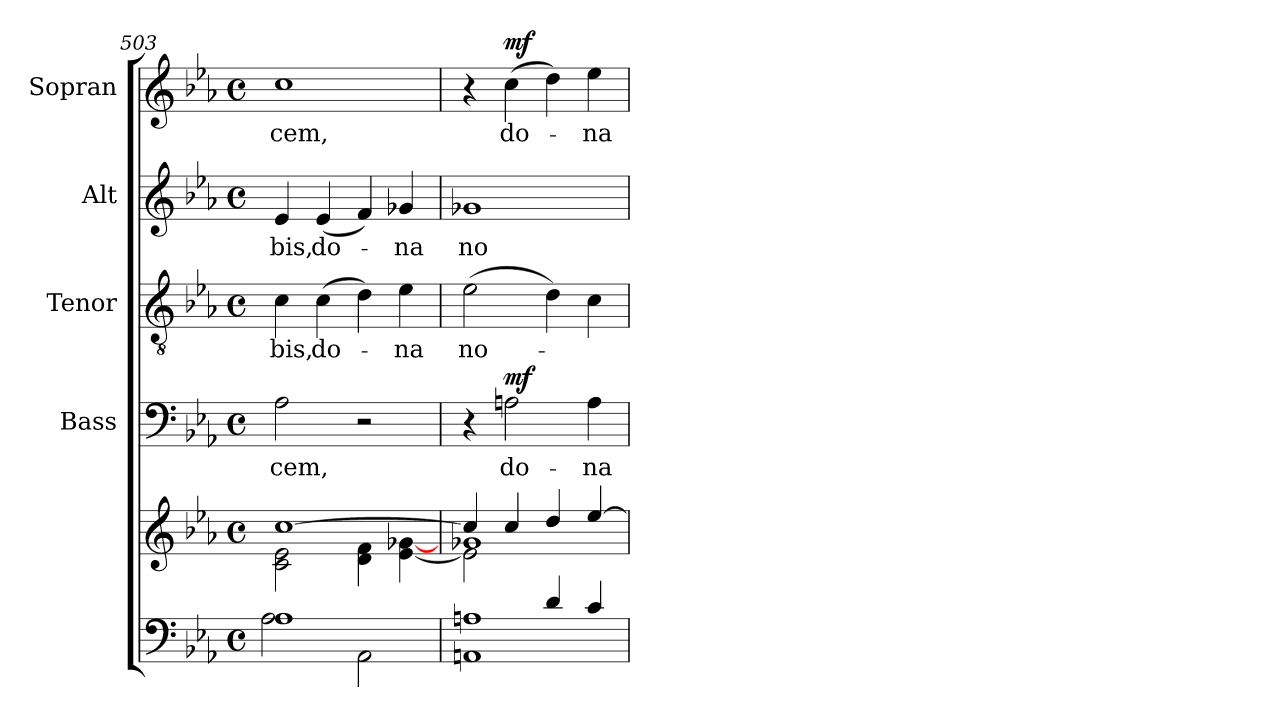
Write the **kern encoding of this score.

**kern	**kern	**kern	**text	**dynam	**kern	**text	**kern	**text	**kern	**text	**dynam
*part5	*part5	*part4	*part4	*part4	*part3	*part3	*part2	*part2	*part1	*part1	*part1
*staff6	*staff5	*staff4	*staff4	*staff4	*staff3	*staff3	*staff2	*staff2	*staff1	*staff1	*staff1
*	*	*I"Bass	*	*	*I"Tenor	*	*I"Alt	*	*I"Sopran	*	*
*	*	*I'B.	*	*	*I'T.	*	*I'A.	*	*I'S.	*	*
*clefF4	*clefG2	*clefF4	*	*	*clefGv2	*	*clefG2	*	*clefG2	*	*
*k[b-e-a-]	*k[b-e-a-]	*k[b-e-a-]	*	*	*k[b-e-a-]	*	*k[b-e-a-]	*	*k[b-e-a-]	*	*
*E-:	*E-:	*E-:	*	*	*E-:	*	*E-:	*	*E-:	*	*
*M4/4	*M4/4	*M4/4	*	*	*M4/4	*	*M4/4	*	*M4/4	*	*
*met(c)	*met(c)	*met(c)	*	*	*met(c)	*	*met(c)	*	*met(c)	*	*
=503	=503	=503	=503	=503	=503	=503	=503	=503	=503	=503	=503
*^	*^	*	*	*	*	*	*	*	*	*	*
!	!	!	!	!	!LO:LY:b	!	!	!LO:LY:b	!	!LO:LY:b	!	!LO:LY:b	!
1A-	2A-\	[>1cc	2c\ 2e-\	2A-\	-cem,	.	4c\	-bis,	4e-/	-bis,	1cc	-cem,	.
!	!	!	!	!	!	!	!	!LO:LY:b	!	!LO:LY:b	!	!	!
.	.	.	.	.	.	.	(>4c\	do-	(<4e-/	do-	.	.	.
.	2AA-\	.	4d\ 4f\	2r	.	.	4d\)	.	4f/)	.	.	.	.
!	!	!	!	!	!	!	!	!LO:LY:b	!	!LO:LY:b	!	!	!
.	.	.	[<4e-\ [<4g-X\	.	.	.	4e-\	-na	4g-X/	-na	.	.	.
=504	=504	=504	=504	=504	=504	=504	=504	=504	=504	=504	=504	=504	=504
*	*	*	*^	*	*	*	*	*	*	*	*	*	*
!	!	!	!	!	!	!	!	!	!LO:LY:b	!	!LO:LY:b	!	!	!
2ryy	1AAn 1An	4cc/]	2e-\]	1g-	4r	.	.	(>2e-\	no-	1g-X	no-	4r	.	.
!	!	!	!	!	!	!LO:LY:b	!LO:DY:a	!	!	!	!	!	!LO:LY:b	!LO:DY:a
.	.	4cc/	.	.	2An\	do-	mf	.	.	.	.	(>4cc\	do-	mf
4d/	.	4dd/	2ryy	.	.	.	.	4d\)	.	.	.	4dd\)	.	.
!	!	!	!	!	!	!LO:LY:b	!	!	!	!	!	!	!LO:LY:b	!
4c/	.	[>4ee-/	.	.	4A\	-na	.	4c\	.	.	.	4ee-\	-na	.
*v	*v	*	*	*	*	*	*	*	*	*	*	*	*	*
*	*v	*v	*v	*	*	*	*	*	*	*	*	*	*
=	=	=	=	=	=	=	=	=	=	=	=
*-	*-	*-	*-	*-	*-	*-	*-	*-	*-	*-	*-
